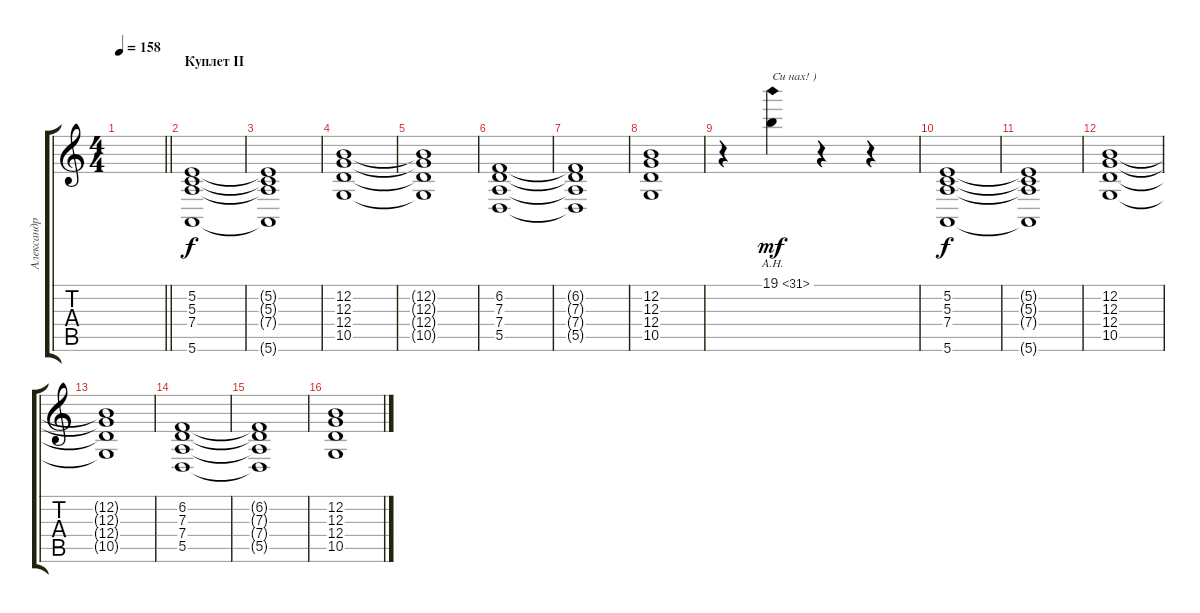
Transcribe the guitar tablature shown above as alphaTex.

\track ("Александр \"Wish\" Андрюхин" "Александр ") {instrument stringensemble2}
\staff {score tabs}
\tuning (E4 B3 G3 D3 A2 E2) {hide}
\ts (4 4)
\tempo 158
\clef g2
\barLineRight lightlight
\ks c
|
\section ("" "Куплет II")
(5.2 5.3 7.4 5.6).1 |
(5.2{t} 5.3{t} 7.4{t} 5.6{t}).1 |
(12.2 12.3 12.4 10.5).1 |
(12.2{t} 12.3{t} 12.4{t} 10.5{t}).1 |
(6.2 7.3 7.4 5.5).1 |
(6.2{t} 7.3{t} 7.4{t} 5.5{t}).1 |
(12.2 12.3 12.4 10.5).1 |
r.4 19.1{ah 12}.4{txt "Си нах! )" dy mf} r.4 r.4 |
(5.2 5.3 7.4 5.6).1{dy f} |
(5.2{t} 5.3{t} 7.4{t} 5.6{t}).1 |
(12.2 12.3 12.4 10.5).1 |
(12.2{t} 12.3{t} 12.4{t} 10.5{t}).1 |
(6.2 7.3 7.4 5.5).1 |
(6.2{t} 7.3{t} 7.4{t} 5.5{t}).1 |
(12.2 12.3 12.4 10.5).1
